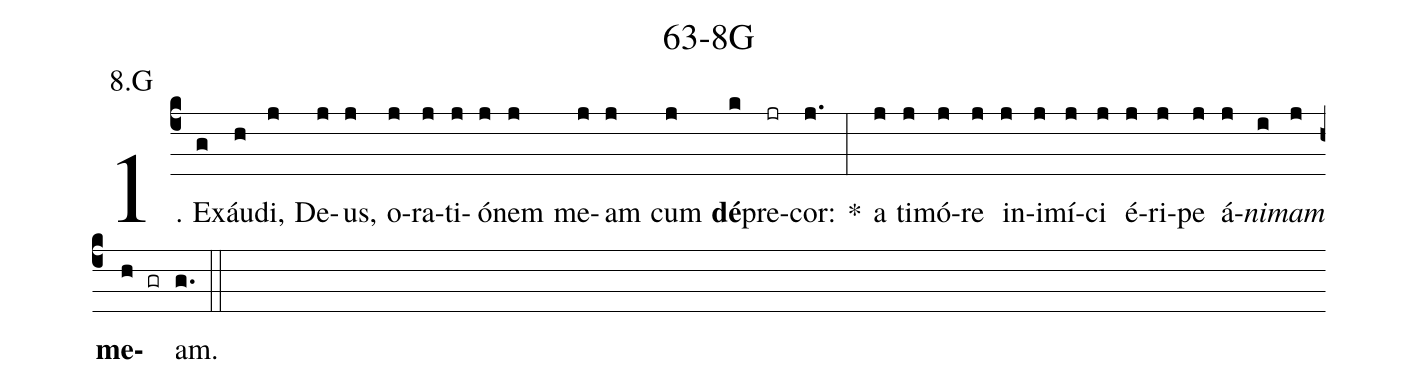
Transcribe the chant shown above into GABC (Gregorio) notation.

name: 63-8G;
annotation: 8.G;
%%
(c4)1. Ex(g)áu(h)di,(j) De(j)us,(j) o(j)ra(j)ti(j)ó(j)nem(j) me(j)am(j) cum(j) <b>dé</b>(k)pre(jr)cor:(j.) *(:) a(j) ti(j)mó(j)re(j) in(j)i(j)mí(j)ci(j) é(j)ri(j)pe(j) á(j)<i>ni</i>(i)<i>mam</i>(j) <b>me</b>(h gr)am.(g.) (::)
